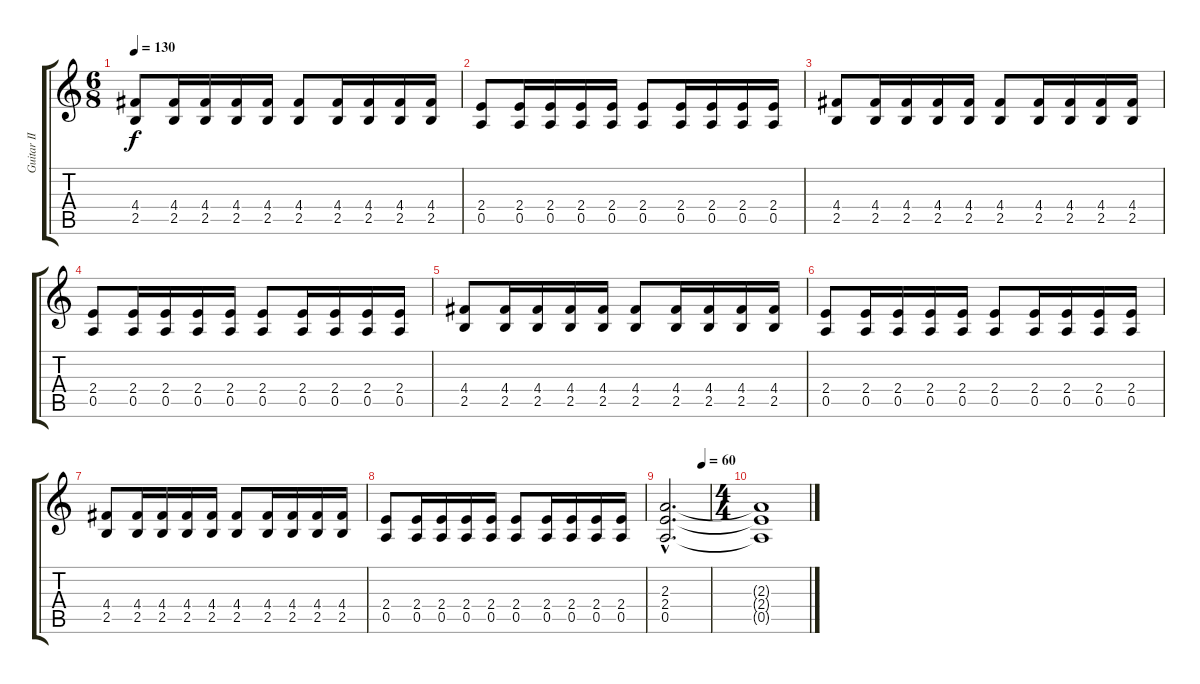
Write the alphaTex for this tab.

\track ("Guitar II" "Guitar II") {instrument distortionguitar}
\staff {score tabs}
\tuning (E4 B3 G3 D3 A2 E2) {hide}
\ts (6 8)
\tempo 130
\clef g2
\ks c
(4.4 2.5).8{dy f} (4.4 2.5).16 (4.4 2.5).16 (4.4 2.5).16 (4.4 2.5).16 (4.4 2.5).8 (4.4 2.5).16 (4.4 2.5).16 (4.4 2.5).16 (4.4 2.5).16 |
(2.4 0.5).8 (2.4 0.5).16 (2.4 0.5).16 (2.4 0.5).16 (2.4 0.5).16 (2.4 0.5).8 (2.4 0.5).16 (2.4 0.5).16 (2.4 0.5).16 (2.4 0.5).16 |
(4.4 2.5).8 (4.4 2.5).16 (4.4 2.5).16 (4.4 2.5).16 (4.4 2.5).16 (4.4 2.5).8 (4.4 2.5).16 (4.4 2.5).16 (4.4 2.5).16 (4.4 2.5).16 |
(2.4 0.5).8 (2.4 0.5).16 (2.4 0.5).16 (2.4 0.5).16 (2.4 0.5).16 (2.4 0.5).8 (2.4 0.5).16 (2.4 0.5).16 (2.4 0.5).16 (2.4 0.5).16 |
(4.4 2.5).8 (4.4 2.5).16 (4.4 2.5).16 (4.4 2.5).16 (4.4 2.5).16 (4.4 2.5).8 (4.4 2.5).16 (4.4 2.5).16 (4.4 2.5).16 (4.4 2.5).16 |
(2.4 0.5).8 (2.4 0.5).16 (2.4 0.5).16 (2.4 0.5).16 (2.4 0.5).16 (2.4 0.5).8 (2.4 0.5).16 (2.4 0.5).16 (2.4 0.5).16 (2.4 0.5).16 |
(4.4 2.5).8 (4.4 2.5).16 (4.4 2.5).16 (4.4 2.5).16 (4.4 2.5).16 (4.4 2.5).8 (4.4 2.5).16 (4.4 2.5).16 (4.4 2.5).16 (4.4 2.5).16 |
(2.4 0.5).8 (2.4 0.5).16 (2.4 0.5).16 (2.4 0.5).16 (2.4 0.5).16 (2.4 0.5).8 (2.4 0.5).16 (2.4 0.5).16 (2.4 0.5).16 (2.4 0.5).16 |
\tempo (60 0.8333333333333334)
(2.3{hac} 2.4{hac} 0.5{hac}).2{d} |
\ts (4 4)
(2.3{t} 2.4{t} 0.5{t}).1
